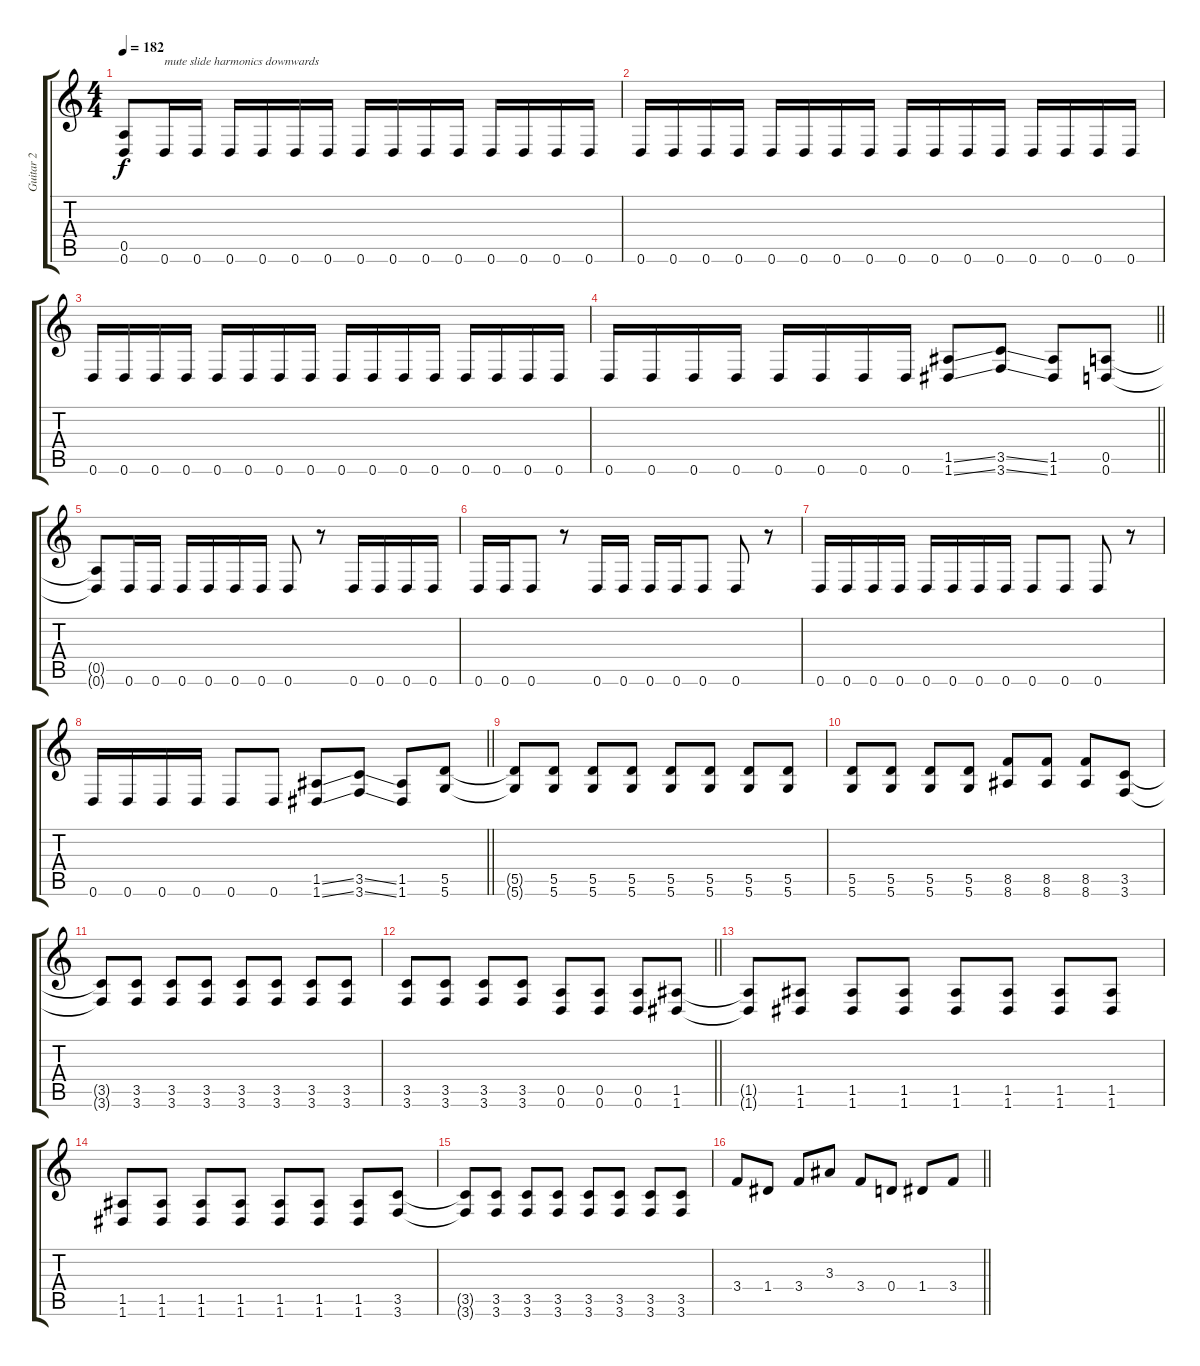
\track ("Guitar 2" "Guitar 2") {instrument distortionguitar}
\staff {score tabs}
\tuning (E4 B3 G3 D3 A2 D2) {hide}
\ts (4 4)
\tempo 182
\clef g2
\ks c
(0.5{t} 0.6{t}).8{dy f} 0.6.16{txt "mute slide harmonics downwards"} 0.6.16 0.6.16 0.6.16 0.6.16 0.6.16 0.6.16 0.6.16 0.6.16 0.6.16 0.6.16 0.6.16 0.6.16 0.6.16 |
0.6.16 0.6.16 0.6.16 0.6.16 0.6.16 0.6.16 0.6.16 0.6.16 0.6.16 0.6.16 0.6.16 0.6.16 0.6.16 0.6.16 0.6.16 0.6.16 |
0.6.16 0.6.16 0.6.16 0.6.16 0.6.16 0.6.16 0.6.16 0.6.16 0.6.16 0.6.16 0.6.16 0.6.16 0.6.16 0.6.16 0.6.16 0.6.16 |
\barLineRight lightlight
0.6.16 0.6.16 0.6.16 0.6.16 0.6.16 0.6.16 0.6.16 0.6.16 (1.5{ss} 1.6{ss}).8 (3.5{ss} 3.6{ss}).8 (1.5 1.6).8 (0.5 0.6).8 |
(0.5{t} 0.6{t}).8 0.6.16 0.6.16 0.6.16 0.6.16 0.6.16 0.6.16 0.6.8 r.8 0.6.16 0.6.16 0.6.16 0.6.16 |
0.6.16 0.6.16 0.6.8 r.8 0.6.16 0.6.16 0.6.16 0.6.16 0.6.8 0.6.8 r.8 |
0.6.16 0.6.16 0.6.16 0.6.16 0.6.16 0.6.16 0.6.16 0.6.16 0.6.8 0.6.8 0.6.8 r.8 |
\barLineRight lightlight
0.6.16 0.6.16 0.6.16 0.6.16 0.6.8 0.6.8 (1.5{ss} 1.6{ss}).8 (3.5{ss} 3.6{ss}).8 (1.5 1.6).8 (5.5 5.6).8 |
\section ("" "")
(5.5{t} 5.6{t}).8 (5.5 5.6).8 (5.5 5.6).8 (5.5 5.6).8 (5.5 5.6).8 (5.5 5.6).8 (5.5 5.6).8 (5.5 5.6).8 |
(5.5 5.6).8 (5.5 5.6).8 (5.5 5.6).8 (5.5 5.6).8 (8.5 8.6).8 (8.5 8.6).8 (8.5 8.6).8 (3.5 3.6).8 |
(3.5{t} 3.6{t}).8 (3.5 3.6).8 (3.5 3.6).8 (3.5 3.6).8 (3.5 3.6).8 (3.5 3.6).8 (3.5 3.6).8 (3.5 3.6).8 |
\barLineRight lightlight
(3.5 3.6).8 (3.5 3.6).8 (3.5 3.6).8 (3.5 3.6).8 (0.5 0.6).8 (0.5 0.6).8 (0.5 0.6).8 (1.5 1.6).8 |
(1.5{t} 1.6{t}).8 (1.5 1.6).8 (1.5 1.6).8 (1.5 1.6).8 (1.5 1.6).8 (1.5 1.6).8 (1.5 1.6).8 (1.5 1.6).8 |
(1.5 1.6).8 (1.5 1.6).8 (1.5 1.6).8 (1.5 1.6).8 (1.5 1.6).8 (1.5 1.6).8 (1.5 1.6).8 (3.5 3.6).8 |
(3.5{t} 3.6{t}).8 (3.5 3.6).8 (3.5 3.6).8 (3.5 3.6).8 (3.5 3.6).8 (3.5 3.6).8 (3.5 3.6).8 (3.5 3.6).8 |
\barLineRight lightlight
3.4.8 1.4.8 3.4.8 3.3.8 3.4.8 0.4.8 1.4.8 3.4.8
